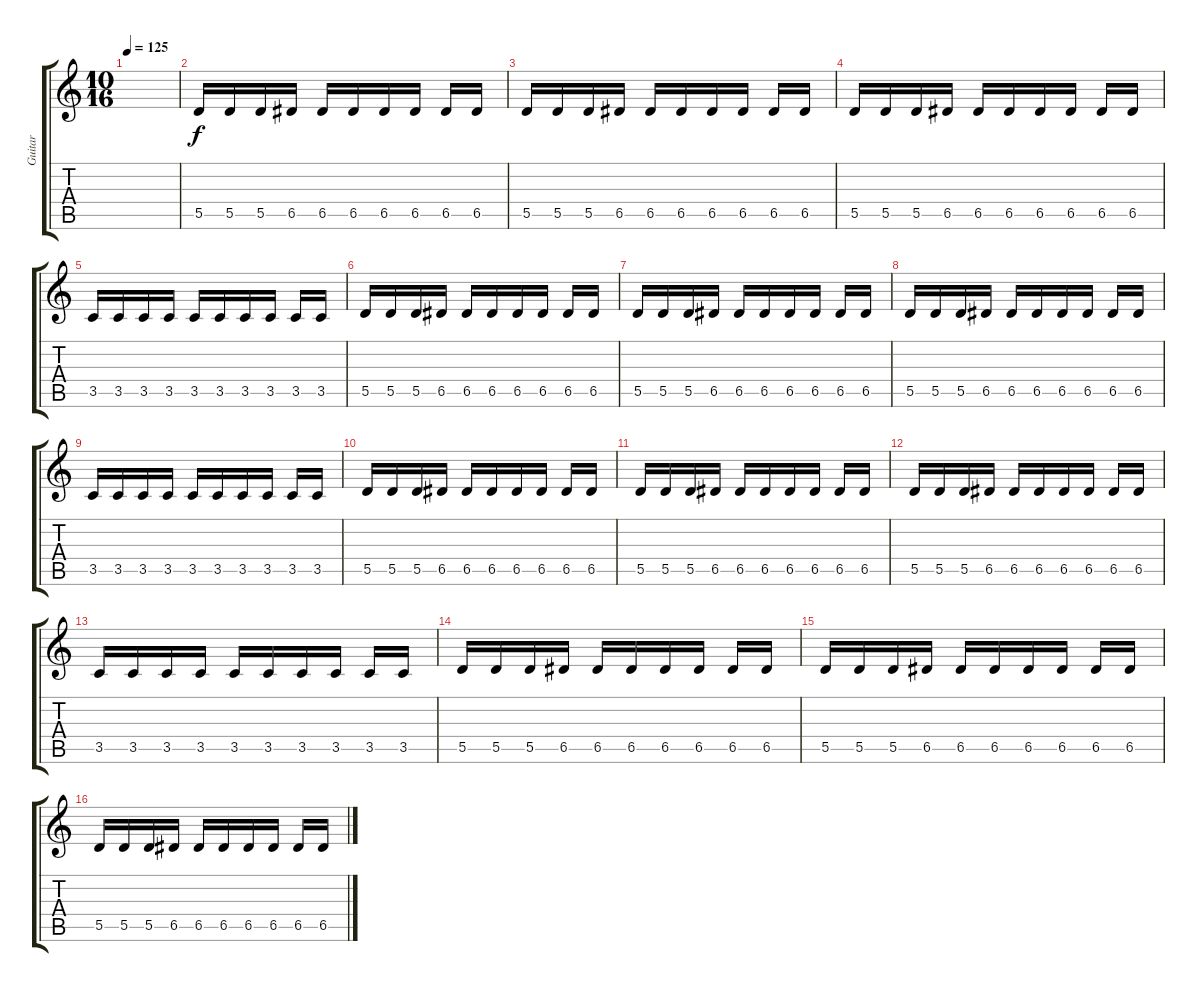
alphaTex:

\track ("Guitar" "Guitar") {instrument distortionguitar}
\staff {score tabs}
\tuning (E4 B3 G3 D3 A2 E2) {hide}
\ts (10 16)
\tempo 125
\clef g2
\ks c
|
5.5.16 5.5.16 5.5.16 6.5.16 6.5.16 6.5.16 6.5.16 6.5.16 6.5.16 6.5.16 |
5.5.16 5.5.16 5.5.16 6.5.16 6.5.16 6.5.16 6.5.16 6.5.16 6.5.16 6.5.16 |
5.5.16 5.5.16 5.5.16 6.5.16 6.5.16 6.5.16 6.5.16 6.5.16 6.5.16 6.5.16 |
3.5.16 3.5.16 3.5.16 3.5.16 3.5.16 3.5.16 3.5.16 3.5.16 3.5.16 3.5.16 |
5.5.16 5.5.16 5.5.16 6.5.16 6.5.16 6.5.16 6.5.16 6.5.16 6.5.16 6.5.16 |
5.5.16 5.5.16 5.5.16 6.5.16 6.5.16 6.5.16 6.5.16 6.5.16 6.5.16 6.5.16 |
5.5.16 5.5.16 5.5.16 6.5.16 6.5.16 6.5.16 6.5.16 6.5.16 6.5.16 6.5.16 |
3.5.16 3.5.16 3.5.16 3.5.16 3.5.16 3.5.16 3.5.16 3.5.16 3.5.16 3.5.16 |
5.5.16 5.5.16 5.5.16 6.5.16 6.5.16 6.5.16 6.5.16 6.5.16 6.5.16 6.5.16 |
5.5.16 5.5.16 5.5.16 6.5.16 6.5.16 6.5.16 6.5.16 6.5.16 6.5.16 6.5.16 |
5.5.16 5.5.16 5.5.16 6.5.16 6.5.16 6.5.16 6.5.16 6.5.16 6.5.16 6.5.16 |
3.5.16 3.5.16 3.5.16 3.5.16 3.5.16 3.5.16 3.5.16 3.5.16 3.5.16 3.5.16 |
5.5.16 5.5.16 5.5.16 6.5.16 6.5.16 6.5.16 6.5.16 6.5.16 6.5.16 6.5.16 |
5.5.16 5.5.16 5.5.16 6.5.16 6.5.16 6.5.16 6.5.16 6.5.16 6.5.16 6.5.16 |
5.5.16 5.5.16 5.5.16 6.5.16 6.5.16 6.5.16 6.5.16 6.5.16 6.5.16 6.5.16
